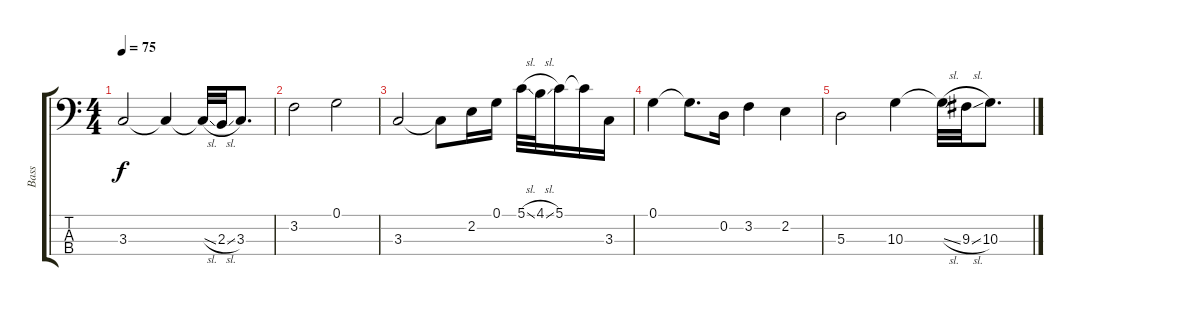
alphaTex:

\track ("Bass" "Bass") {instrument fretlessbass}
\staff {score tabs}
\tuning (G2 D2 A1 A0) {hide}
\ts (4 4)
\tempo 75
\clef f4
\ks c
3.3.2{dy f} 3.3{t}.4 3.3{sl t}.32 2.3{sl}.32 3.3.8{d} |
3.2.2 0.1.2 |
3.3.2 3.3{t}.8 2.2.16 0.1.16 5.1{sl}.32 4.1{sl}.32 5.1.16 5.1{t}.16 3.3.16 |
0.1.4 0.1{t}.8{d} 0.2.16 3.2.4 2.2.4 |
5.3.2 10.3.4 10.3{sl t}.32 9.3{sl}.32 10.3.8{d}
